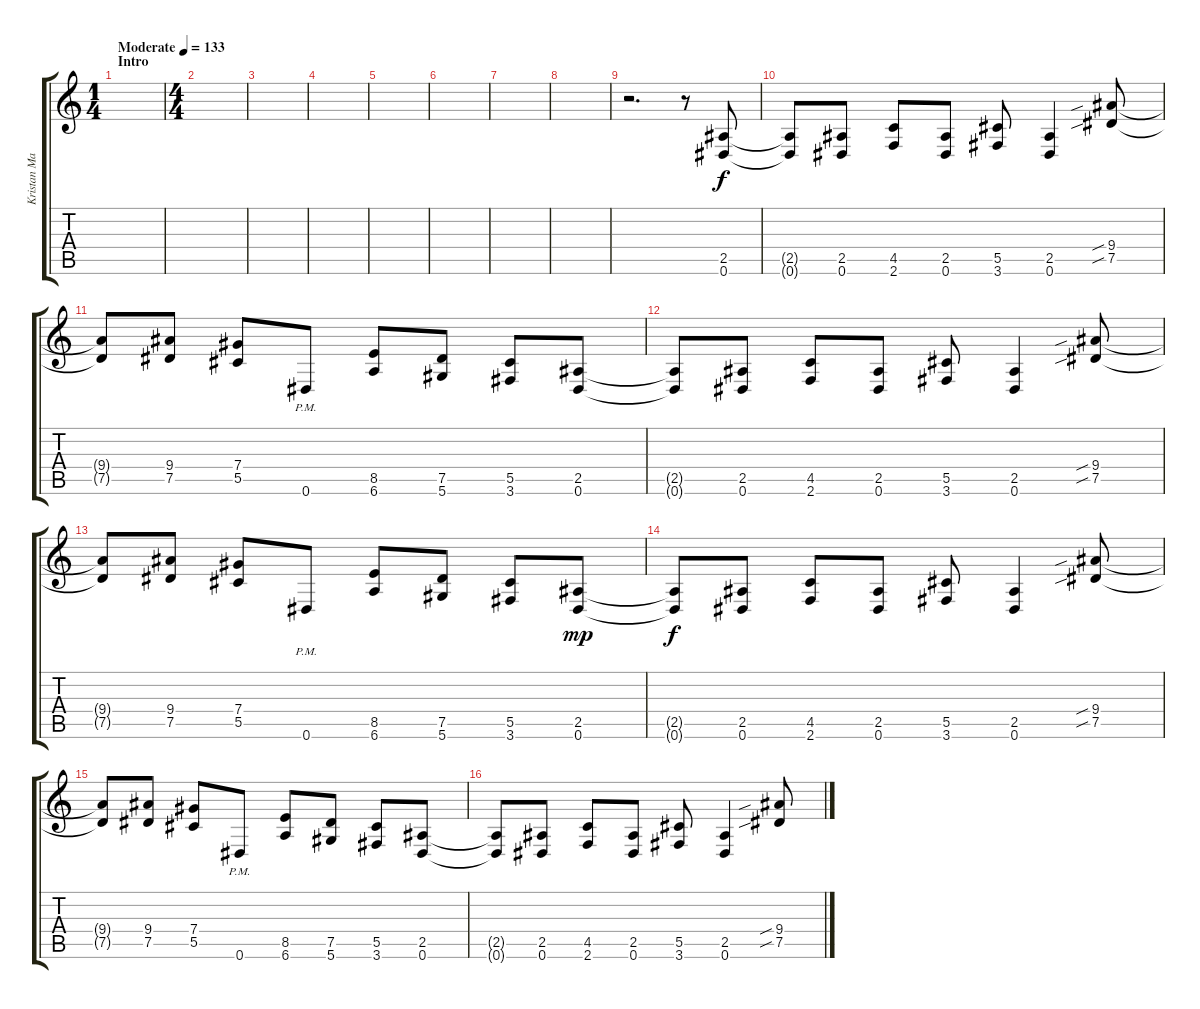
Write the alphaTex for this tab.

\track ("Kristan Mallory (Rythm)" "Kristan Ma") {instrument distortionguitar}
\staff {score tabs}
\tuning (Eb4 Bb3 Gb3 Db3 Ab2 Eb2) {hide}
\ts (1 4)
\section ("" "Intro")
\tempo (133 "Moderate")
\clef g2
\ks c
|
\ts (4 4)
|
|
|
|
|
|
|
r.2{d} r.8 (2.5 0.6).8 |
(2.5{t} 0.6{t}).8 (2.5 0.6).8 (4.5 2.6).8 (2.5 0.6).8 (5.5 3.6).8 (2.5 0.6).4 (9.4{sib} 7.5{sib}).8 |
(9.4{t} 7.5{t}).8 (9.4 7.5).8 (7.4 5.5).8 0.6{pm}.8 (8.5 6.6).8 (7.5 5.6).8 (5.5 3.6).8 (2.5 0.6).8 |
(2.5{t} 0.6{t}).8 (2.5 0.6).8 (4.5 2.6).8 (2.5 0.6).8 (5.5 3.6).8 (2.5 0.6).4 (9.4{sib} 7.5{sib}).8 |
(9.4{t} 7.5{t}).8 (9.4 7.5).8 (7.4 5.5).8 0.6{pm}.8 (8.5 6.6).8 (7.5 5.6).8 (5.5 3.6).8 (2.5 0.6).8{dy mp} |
(2.5{t} 0.6{t}).8{dy f} (2.5 0.6).8 (4.5 2.6).8 (2.5 0.6).8 (5.5 3.6).8 (2.5 0.6).4 (9.4{sib} 7.5{sib}).8 |
(9.4{t} 7.5{t}).8 (9.4 7.5).8 (7.4 5.5).8 0.6{pm}.8 (8.5 6.6).8 (7.5 5.6).8 (5.5 3.6).8 (2.5 0.6).8 |
(2.5{t} 0.6{t}).8 (2.5 0.6).8 (4.5 2.6).8 (2.5 0.6).8 (5.5 3.6).8 (2.5 0.6).4 (9.4{sib} 7.5{sib}).8
